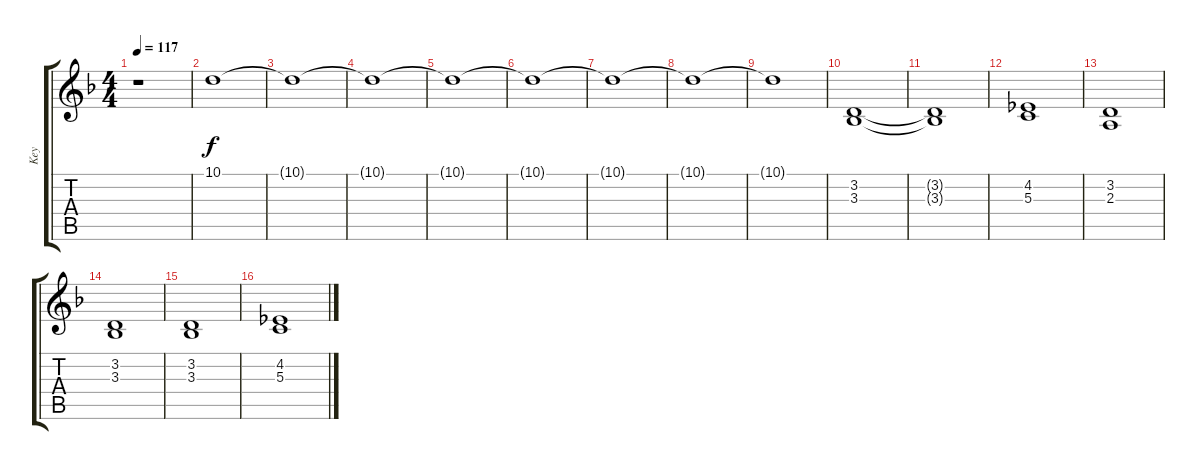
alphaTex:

\track ("Key" "Key") {instrument stringensemble1}
\staff {score tabs}
\tuning (E4 B3 G3 D3 A2 E2) {hide}
\ts (4 4)
\tempo 117
\clef g2
\ks f
r.1{dy f} |
10.1.1{volume 8} |
10.1{t}.1 |
10.1{t}.1 |
10.1{t}.1 |
10.1{t}.1 |
10.1{t}.1 |
10.1{t}.1 |
10.1{t}.1 |
(3.2 3.3).1{volume 10} |
(3.2{t} 3.3{t}).1 |
(4.2 5.3).1 |
(3.2 2.3).1 |
(3.2 3.3).1 |
(3.2 3.3).1 |
(4.2 5.3).1
